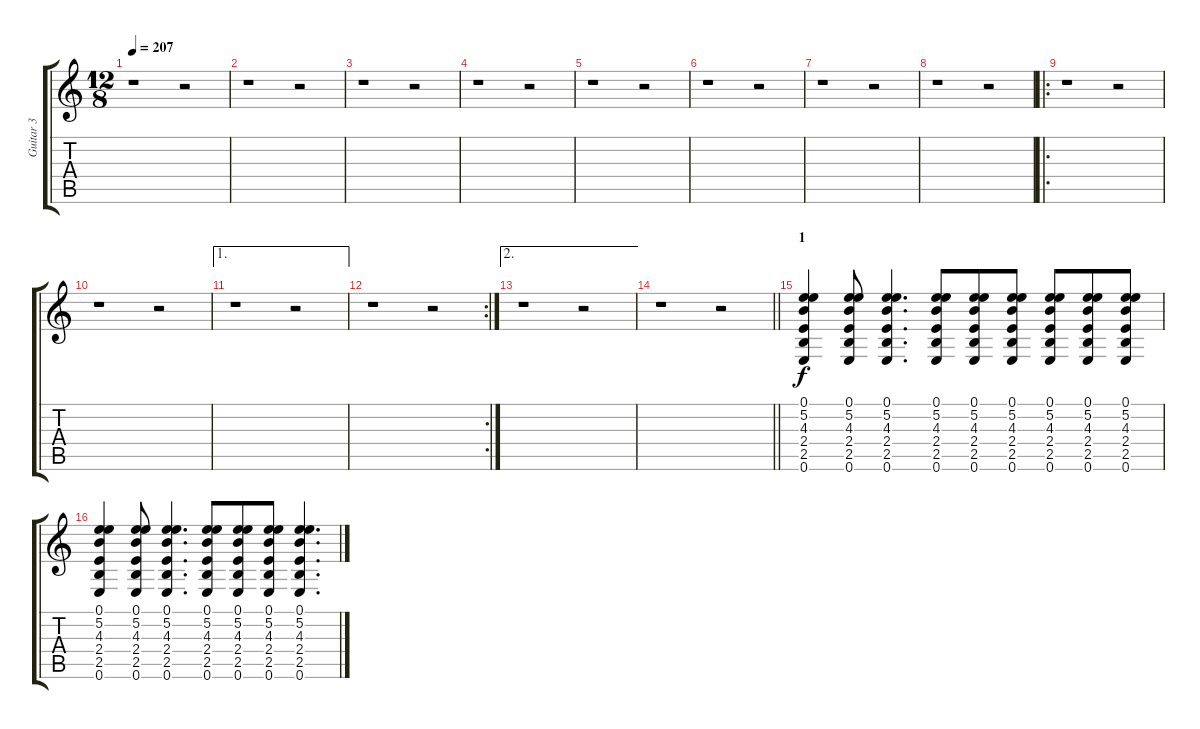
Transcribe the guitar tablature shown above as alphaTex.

\track ("Guitar 3" "Guitar 3") {instrument overdrivenguitar}
\staff {score tabs}
\tuning (E4 B3 G3 D3 A2 E2) {hide}
\ts (12 8)
\tempo 207
\clef g2
\ks c
r.1{dy f instrument overdrivenguitar} r.2 |
r.1 r.2 |
r.1 r.2 |
r.1 r.2 |
r.1 r.2 |
r.1 r.2 |
r.1 r.2 |
r.1 r.2 |
\ro
r.1 r.2 |
r.1 r.2 |
\ae 1
r.1 r.2 |
\rc 2
r.1 r.2 |
\ae 2
r.1 r.2 |
\barLineRight lightlight
r.1 r.2 |
\section ("" "1")
(0.1 5.2 4.3 2.4 2.5 0.6).4 (0.1 5.2 4.3 2.4 2.5 0.6).8 (0.1 5.2 4.3 2.4 2.5 0.6).4{d} (0.1 5.2 4.3 2.4 2.5 0.6).8 (0.1 5.2 4.3 2.4 2.5 0.6).8 (0.1 5.2 4.3 2.4 2.5 0.6).8 (0.1 5.2 4.3 2.4 2.5 0.6).8 (0.1 5.2 4.3 2.4 2.5 0.6).8 (0.1 5.2 4.3 2.4 2.5 0.6).8 |
(0.1 5.2 4.3 2.4 2.5 0.6).4 (0.1 5.2 4.3 2.4 2.5 0.6).8 (0.1 5.2 4.3 2.4 2.5 0.6).4{d} (0.1 5.2 4.3 2.4 2.5 0.6).8 (0.1 5.2 4.3 2.4 2.5 0.6).8 (0.1 5.2 4.3 2.4 2.5 0.6).8 (0.1 5.2 4.3 2.4 2.5 0.6).4{d}
